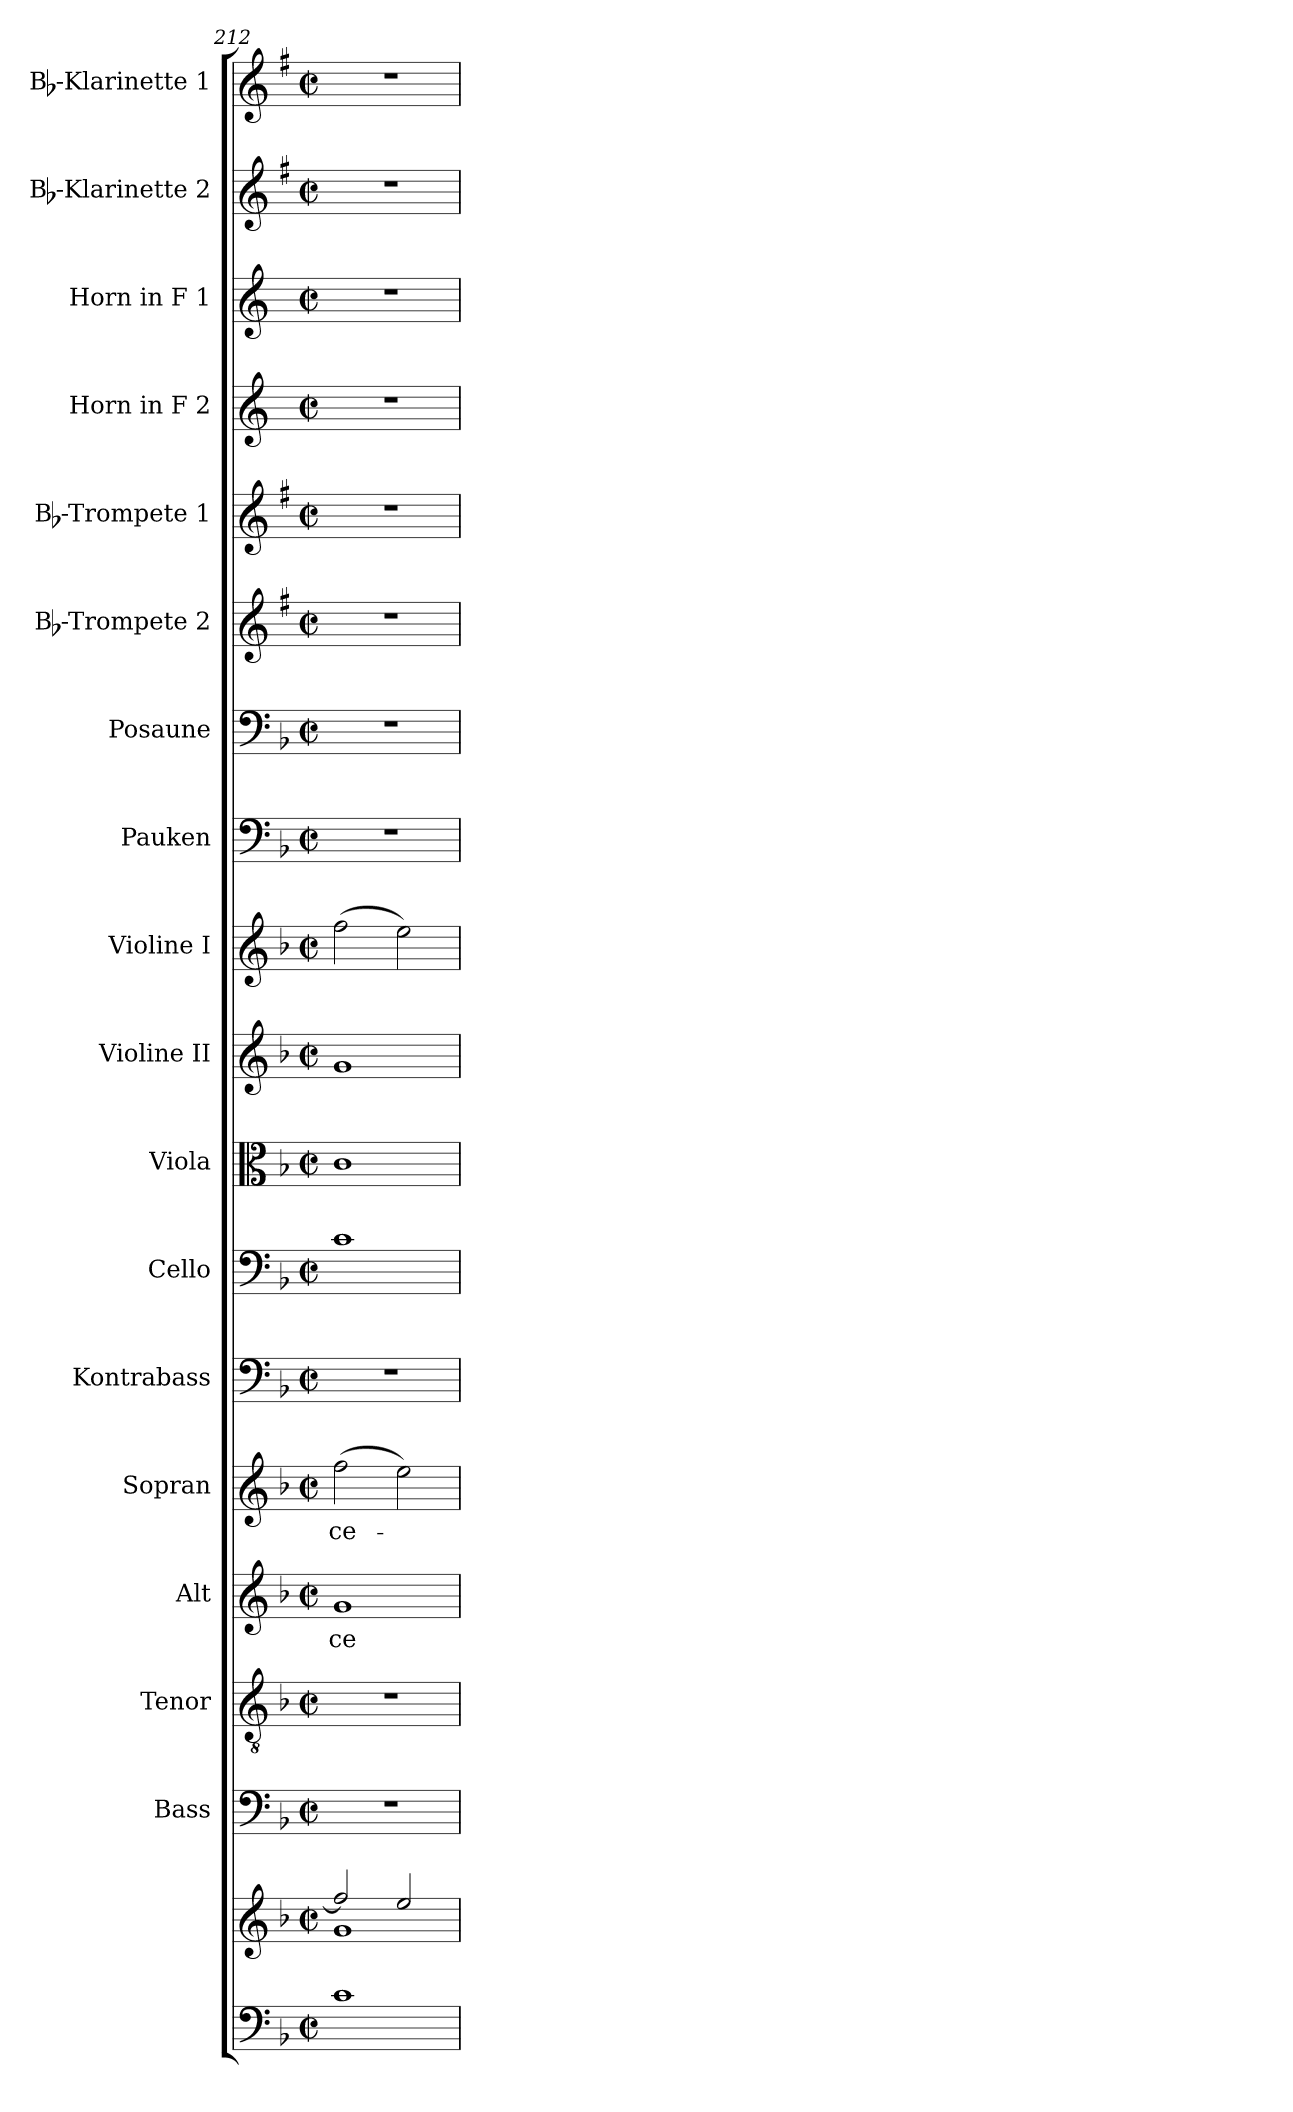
**kern	**kern	**kern	**kern	**kern	**text	**kern	**text	**kern	**kern	**kern	**kern	**kern	**kern	**kern	**kern	**kern	**kern	**kern	**kern	**kern
*part18	*part18	*part17	*part16	*part15	*part15	*part14	*part14	*part13	*part12	*part11	*part10	*part9	*part8	*part7	*part6	*part5	*part4	*part3	*part2	*part1
*staff19	*staff18	*staff17	*staff16	*staff15	*staff15	*staff14	*staff14	*staff13	*staff12	*staff11	*staff10	*staff9	*staff8	*staff7	*staff6	*staff5	*staff4	*staff3	*staff2	*staff1
*	*	*I"Bass	*I"Tenor	*I"Alt	*	*I"Sopran	*	*I"Kontrabass	*I"Cello	*I"Viola	*I"Violine II	*I"Violine I	*I"Pauken	*I"Posaune	*I"Bb-Trompete 2	*I"Bb-Trompete 1	*I"Horn in F 2	*I"Horn in F 1	*I"Bb-Klarinette 2	*I"Bb-Klarinette 1
*	*	*I'B.	*I'T.	*I'A.	*	*I'S.	*	*I'Kb.	*	*I'Vla.	*I'Vl. II	*I'Vl. I	*I'Pk.	*I'Pos.	*I'Bb Trp. 2	*I'Bb Trp. 1	*	*	*I'Bb Kl. 2	*I'Bb Kl. 1
*clefF4	*clefG2	*clefF4	*clefGv2	*clefG2	*	*clefG2	*	*clefF4	*clefF4	*clefC3	*clefG2	*clefG2	*clefF4	*clefF4	*clefG2	*clefG2	*clefG2	*clefG2	*clefG2	*clefG2
*	*	*	*	*	*	*	*	*ITrd7c12	*	*	*	*	*	*	*ITrd1c2	*ITrd1c2	*ITrd4c7	*ITrd4c7	*ITrd1c2	*ITrd1c2
*k[b-]	*k[b-]	*k[b-]	*k[b-]	*k[b-]	*	*k[b-]	*	*k[b-]	*k[b-]	*k[b-]	*k[b-]	*k[b-]	*k[b-]	*k[b-]	*k[b-]	*k[b-]	*k[b-]	*k[b-]	*k[b-]	*k[b-]
*F:	*F:	*F:	*F:	*F:	*	*F:	*	*F:	*F:	*F:	*F:	*F:	*F:	*F:	*F:	*F:	*F:	*F:	*F:	*F:
*M2/2	*M2/2	*M2/2	*M2/2	*M2/2	*	*M2/2	*	*M2/2	*M2/2	*M2/2	*M2/2	*M2/2	*M2/2	*M2/2	*M2/2	*M2/2	*M2/2	*M2/2	*M2/2	*M2/2
*met(c|)	*met(c|)	*met(c|)	*met(c|)	*met(c|)	*	*met(c|)	*	*met(c|)	*met(c|)	*met(c|)	*met(c|)	*met(c|)	*met(c|)	*met(c|)	*met(c|)	*met(c|)	*met(c|)	*met(c|)	*met(c|)	*met(c|)
=212	=212	=212	=212	=212	=212	=212	=212	=212	=212	=212	=212	=212	=212	=212	=212	=212	=212	=212	=212	=212
*	*^	*	*	*	*	*	*	*	*	*	*	*	*	*	*	*	*	*	*	*
!	!	!	!	!	!	!LO:LY:b	!	!LO:LY:b	!	!	!	!	!	!	!	!	!	!	!	!	!
1c	2ff/]	1g	1r	1r	1g	-ce-	(>2ff\	-ce-	1r	1c	1c	1g	(>2ff\	1r	1r	1r	1r	1r	1r	1r	1r
.	2ee/	.	.	.	.	.	2ee\)	.	.	.	.	.	2ee\)	.	.	.	.	.	.	.	.
*	*v	*v	*	*	*	*	*	*	*	*	*	*	*	*	*	*	*	*	*	*	*
=	=	=	=	=	=	=	=	=	=	=	=	=	=	=	=	=	=	=	=	=
*-	*-	*-	*-	*-	*-	*-	*-	*-	*-	*-	*-	*-	*-	*-	*-	*-	*-	*-	*-	*-
